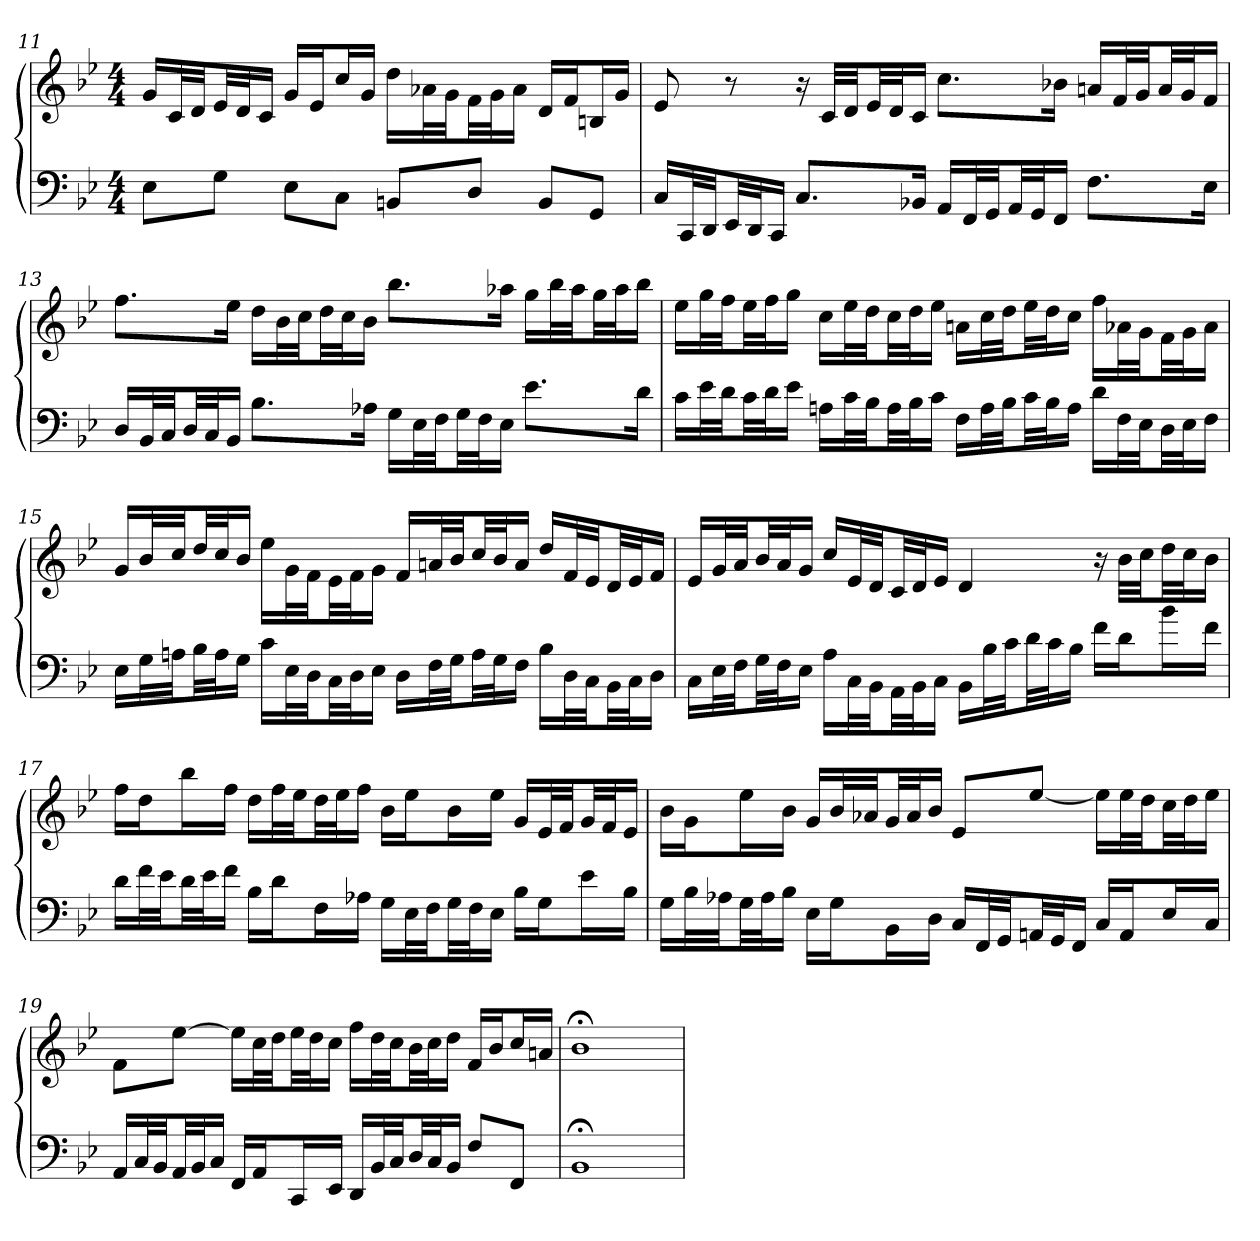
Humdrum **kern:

**kern	**kern
*part2	*part1
*staff2	*staff1
*clefF4	*clefG2
*k[b-e-]	*k[b-e-]
*B-:	*B-:
*M4/4	*M4/4
=11	=11
8E-\L	16g/LL
.	32c/L
.	32d/JJ
8G\J	32e-/LL
.	32d/J
.	16c/JJ
8E-\L	16g/LL
.	16e-/J
8C\J	16cc/L
.	16g/JJ
8BBn/L	16dd\LL
.	32a-X\L
.	32g\JJ
8D/J	32f\LL
.	32g\J
.	16a-\JJ
8BB/L	16d/LL
.	16f/J
8GG/J	16Bn/L
.	16g/JJ
=12	=12
16C/LL	8e-
32CC/L	.
32DD/JJ	.
32EE-/LL	8r
32DD/J	.
16CC/JJ	.
8.C/L	16r
.	32c/LLL
.	32d/JJ
.	32e-/LL
.	32d/J
16BB-X/Jk	16c/JJ
16AA/LL	8.cc\L
32FF/L	.
32GG/JJ	.
32AA/LL	.
32GG/J	.
16FF/JJ	16b-X\Jk
8.F\L	16an/LL
.	32f/L
.	32g/JJ
.	32a/LL
.	32g/J
16E-\Jk	16f/JJ
=13	=13
16D/LL	8.ff\L
32BB-/L	.
32C/JJ	.
32D/LL	.
32C/J	.
16BB-/JJ	16ee-\Jk
8.B-\L	16dd\LL
.	32b-\L
.	32cc\JJ
.	32dd\LL
.	32cc\J
16A-X\Jk	16b-\JJ
16G\LL	8.bb-\L
32E-\L	.
32F\JJ	.
32G\LL	.
32F\J	.
16E-\JJ	16aa-X\Jk
8.e-\L	16gg\LL
.	32bb-\L
.	32aa-\JJ
.	32gg\LL
.	32aa-\J
16d\Jk	16bb-\JJ
=14	=14
16c\LL	16ee-\LL
32e-\L	32gg\L
32d\JJ	32ff\JJ
32c\LL	32ee-\LL
32d\J	32ff\J
16e-\JJ	16gg\JJ
16An\LL	16cc\LL
32c\L	32ee-\L
32B-\JJ	32dd\JJ
32A\LL	32cc\LL
32B-\J	32dd\J
16c\JJ	16ee-\JJ
16F\LL	16an\LL
32A\L	32cc\L
32B-\JJ	32dd\JJ
32c\LL	32ee-\LL
32B-\J	32dd\J
16A\JJ	16cc\JJ
16d\LL	16ff\LL
32F\L	32a-X\L
32E-\JJ	32g\JJ
32D\LL	32f\LL
32E-\J	32g\J
16F\JJ	16a-\JJ
=15	=15
16E-\LL	16g/LL
32G\L	32b-/L
32An\JJ	32cc/JJ
32B-\LL	32dd/LL
32A\J	32cc/J
16G\JJ	16b-/JJ
16c\LL	16ee-\LL
32E-\L	32g\L
32D\JJ	32f\JJ
32C\LL	32e-\LL
32D\J	32f\J
16E-\JJ	16g\JJ
16D\LL	16f/LL
32F\L	32an/L
32G\JJ	32b-/JJ
32A\LL	32cc/LL
32G\J	32b-/J
16F\JJ	16a/JJ
16B-\LL	16dd/LL
32D\L	32f/L
32C\JJ	32e-/JJ
32BB-\LL	32d/LL
32C\J	32e-/J
16D\JJ	16f/JJ
=16	=16
16C\LL	16e-/LL
32E-\L	32g/L
32F\JJ	32a/JJ
32G\LL	32b-/LL
32F\J	32a/J
16E-\JJ	16g/JJ
16A\LL	16cc/LL
32C\L	32e-/L
32BB-\JJ	32d/JJ
32AA\LL	32c/LL
32BB-\J	32d/J
16C\JJ	16e-/JJ
16BB-\LL	4d
32B-\L	.
32c\JJ	.
32d\LL	.
32c\J	.
16B-\JJ	.
16f\LL	16r
16d\J	32b-\LLL
.	32cc\JJ
16b-\L	32dd\LL
.	32cc\J
16f\JJ	16b-\JJ
=17	=17
16d\LL	16ff\LL
32f\L	16dd\J
32e-\JJ	.
32d\LL	16bb-\L
32e-\J	.
16f\JJ	16ff\JJ
16B-\LL	16dd\LL
16d\J	32ff\L
.	32ee-\JJ
16F\L	32dd\LL
.	32ee-\J
16A-X\JJ	16ff\JJ
16G\LL	16b-\LL
32E-\L	16ee-\J
32F\JJ	.
32G\LL	16b-\L
32F\J	.
16E-\JJ	16ee-\JJ
16B-\LL	16g/LL
16G\J	32e-/L
.	32f/JJ
16e-\L	32g/LL
.	32f/J
16B-\JJ	16e-/JJ
=18	=18
16G\LL	16b-\LL
32B-\L	16g\J
32A-X\JJ	.
32G\LL	16ee-\L
32A-\J	.
16B-\JJ	16b-\JJ
16E-\LL	16g/LL
16G\J	32b-/L
.	32a-X/JJ
16BB-\L	32g/LL
.	32a-/J
16D\JJ	16b-/JJ
16C/LL	8e-/L
32FF/L	.
32GG/JJ	.
32AAn/LL	[8ee-/J
32GG/J	.
16FF/JJ	.
16C/LL	16ee-\LL]
16AA/J	32ee-\L
.	32dd\JJ
16E-/L	32cc\LL
.	32dd\J
16C/JJ	16ee-\JJ
=19	=19
16AA/LL	8f\L
32C/L	.
32BB-/JJ	.
32AA/LL	[8ee-\J
32BB-/J	.
16C/JJ	.
16FF/LL	16ee-\LL]
16AA/J	32cc\L
.	32dd\JJ
16CC/L	32ee-\LL
.	32dd\J
16EE-/JJ	16cc\JJ
16DD/LL	16ff\LL
32BB-/L	32dd\L
32C/JJ	32cc\JJ
32D/LL	32b-\LL
32C/J	32cc\J
16BB-/JJ	16dd\JJ
8F/L	16f/LL
.	16b-/J
8FF/J	16cc/L
.	16an/JJ
=20	=20
1BB-;<	1b-;<
=	=
*-	*-
